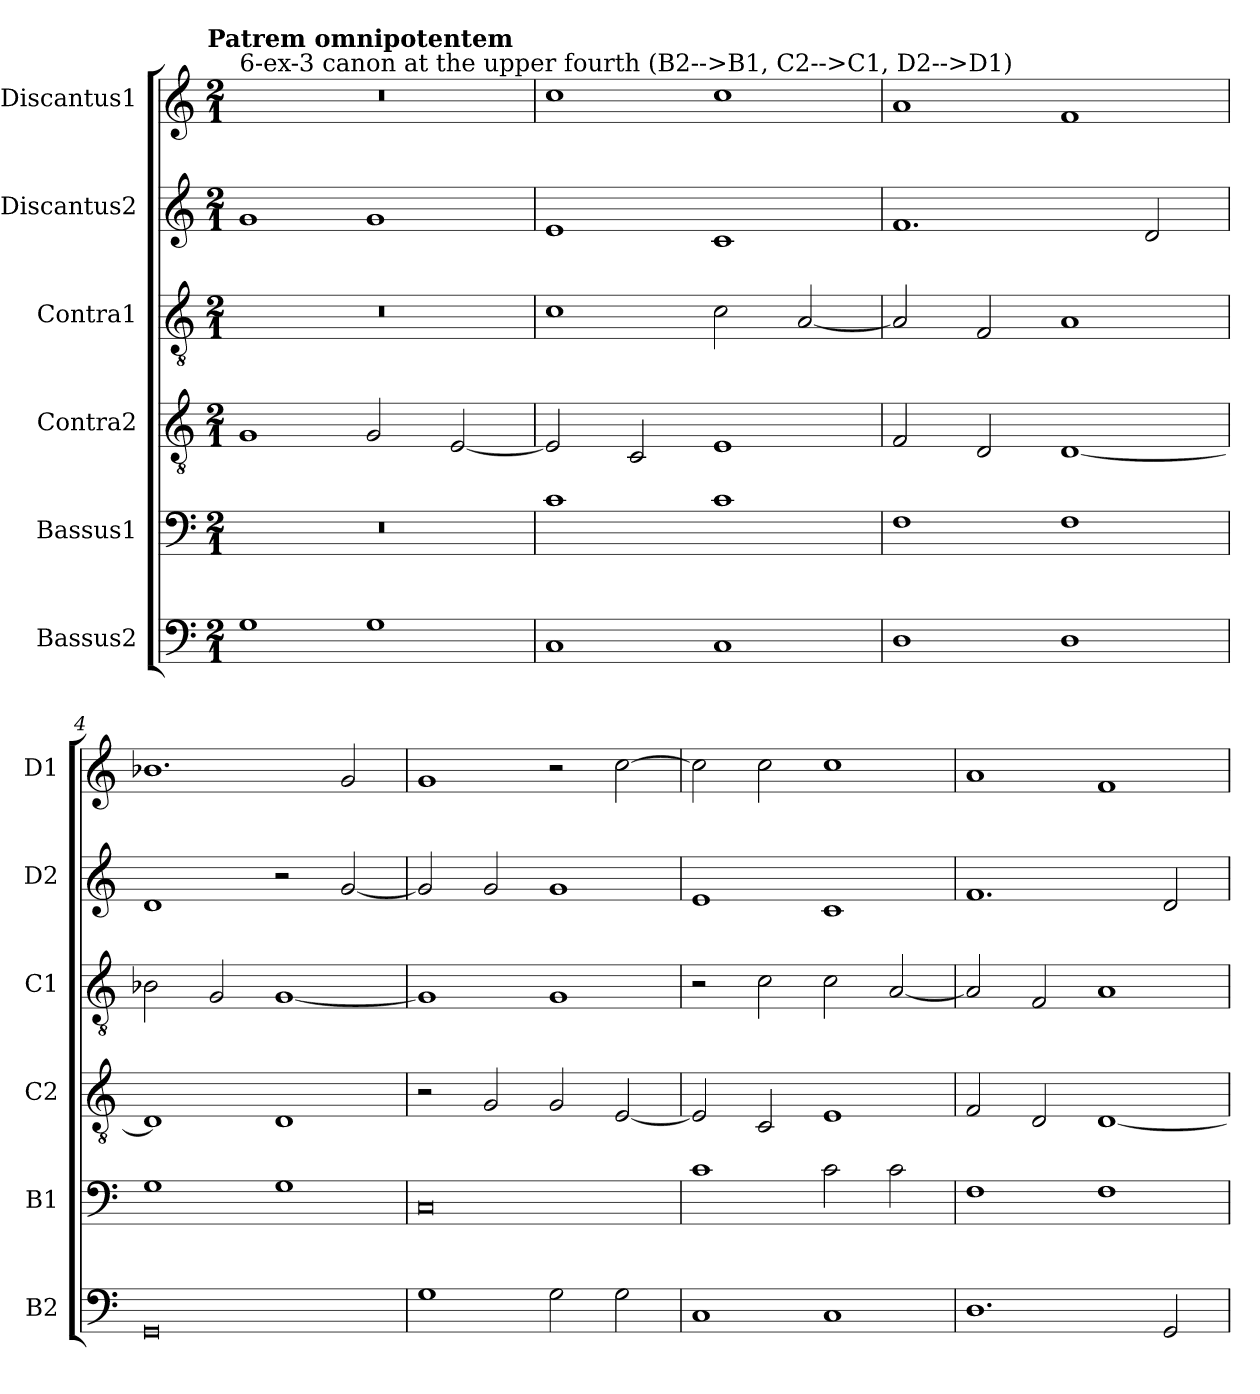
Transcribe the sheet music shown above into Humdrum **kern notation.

**kern	**kern	**kern	**kern	**kern	**kern
*part6	*part5	*part4	*part3	*part2	*part1
*staff6	*staff5	*staff4	*staff3	*staff2	*staff1
*I"Bassus2	*I"Bassus1	*I"Contra2	*I"Contra1	*I"Discantus2	*I"Discantus1
*I'B2	*I'B1	*I'C2	*I'C1	*I'D2	*I'D1
*clefF4	*clefF4	*clefGv2	*clefGv2	*clefG2	*clefG2
*k[]	*k[]	*k[]	*k[]	*k[]	*k[]
!!LO:TX:omd:t=Patrem omnipotentem
*M2/1	*M2/1	*M2/1	*M2/1	*M2/1	*M2/1
=1	=1	=1	=1	=1	=1
!	!	!	!	!	!LO:TX:a:t=6-ex-3 canon at the upper fourth (B2-->B1, C2-->C1, D2-->D1)
1G	0r	1G	0r	1g	0r
1G	.	2G/	.	1g	.
.	.	[2E/	.	.	.
=2	=2	=2	=2	=2	=2
1C	1c	2E/]	1c	1e	1cc
.	.	2C/	.	.	.
1C	1c	1E	2c\	1c	1cc
.	.	.	[2A/	.	.
=3	=3	=3	=3	=3	=3
1D	1F	2F/	2A/]	1.f	1a
.	.	2D/	2F/	.	.
1D	1F	[1D	1A	.	1f
.	.	.	.	2d/	.
=4	=4	=4	=4	=4	=4
0GG	1G	1D]	2B-X\	1d	1.b-X
.	.	.	2G/	.	.
.	1G	1D	[1G	2r	.
.	.	.	.	[2g/	2g/
=5	=5	=5	=5	=5	=5
1G	0C	2r	1G]	2g/]	1g
.	.	2G/	.	2g/	.
2G\	.	2G/	1G	1g	2r
2G\	.	[2E/	.	.	[2cc\
=6	=6	=6	=6	=6	=6
1C	1c	2E/]	2r	1e	2cc\]
.	.	2C/	2c\	.	2cc\
1C	2c\	1E	2c\	1c	1cc
.	2c\	.	[2A/	.	.
=7	=7	=7	=7	=7	=7
1.D	1F	2F/	2A/]	1.f	1a
.	.	2D/	2F/	.	.
.	1F	[1D	1A	.	1f
2GG/	.	.	.	2d/	.
=	=	=	=	=	=
*-	*-	*-	*-	*-	*-
